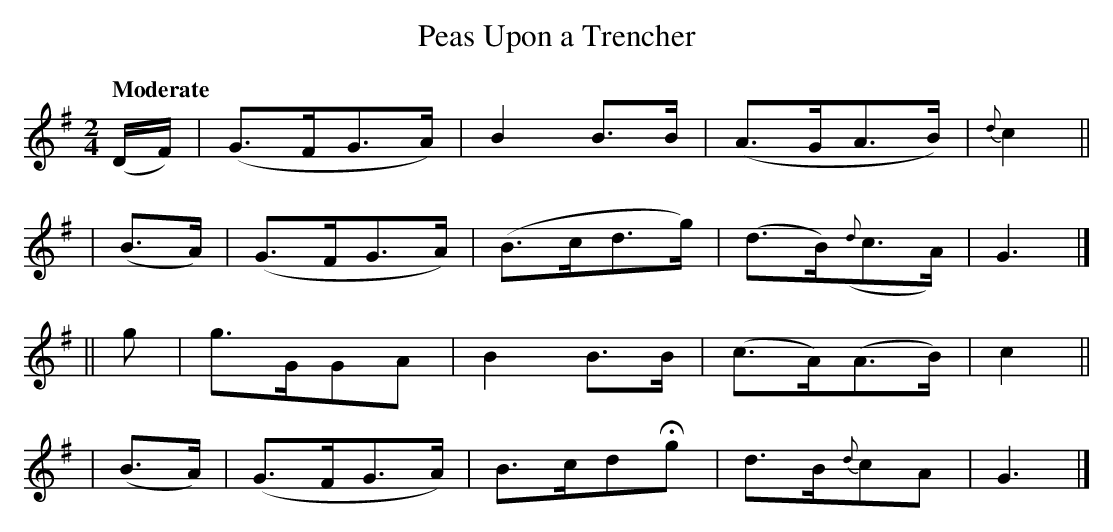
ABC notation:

X:1
T: Peas Upon a Trencher
Q: "Moderate"
M: 2/4
L: 1/8
K: G
(D/2F/2) | (G>FG>A) | B2 B>B | (A>GA>B) | {d}c2 ||
| (B>A) | (G>FG>A) | (B>cd>g) | (d>B)({d}c>A) | G3 |]
|| g | g>GGA | B2 B>B | (c>A)(A>B) | c2 ||
| (B>A) | (G>FG>A) | B>cdHg | d>B{d}cA | G3 |]
